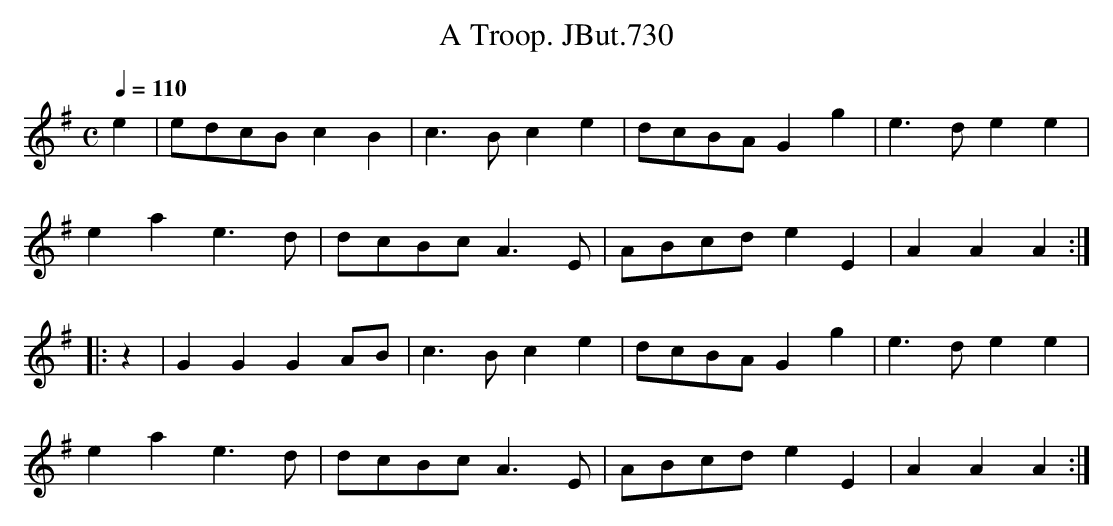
X:1
T:Troop. JBut.730, A
M:C
L:1/8
Q:1/4=110
K:Ador
e2|edcBc2B2|c3Bc2e2|dcBA G2g2|e3de2e2|
e2a2e3d|dcBcA3E|ABcde2E2|A2A2A2:|
|:z2|G2G2G2AB|c3Bc2e2|dcBAG2g2|e3de2e2|
e2a2e3d|dcBc A3E|ABcd e2E2|A2A2A2:|
